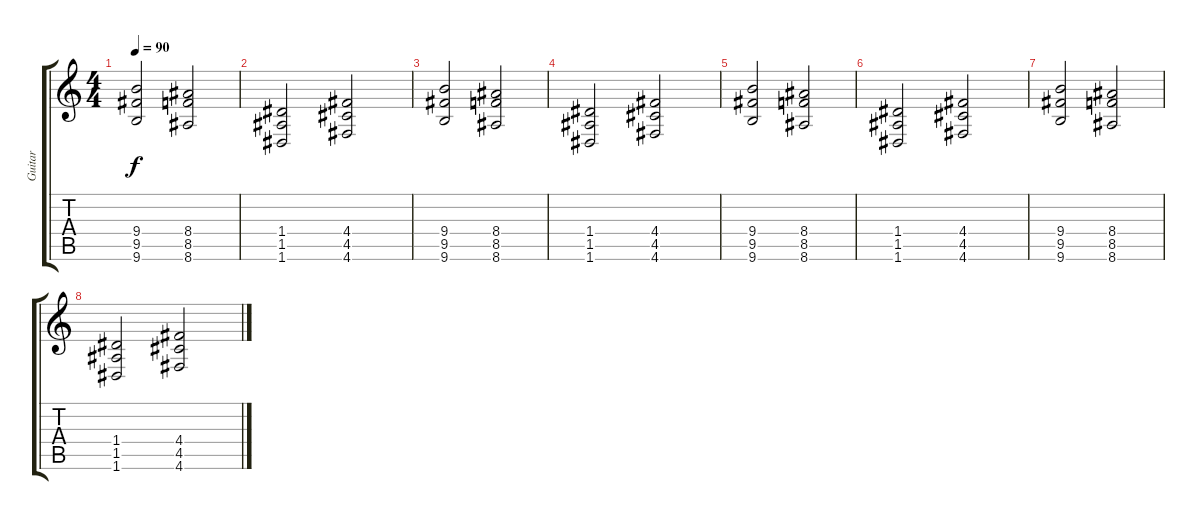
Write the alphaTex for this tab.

\track ("Guitar" "Guitar") {instrument overdrivenguitar}
\staff {score tabs}
\tuning (E4 B3 G3 D3 A2 D2) {hide}
\ts (4 4)
\tempo 90
\clef g2
\ks c
(9.4 9.5 9.6).2{dy f} (8.4 8.5 8.6).2 |
(1.4 1.5 1.6).2 (4.4 4.5 4.6).2 |
(9.4 9.5 9.6).2 (8.4 8.5 8.6).2 |
(1.4 1.5 1.6).2 (4.4 4.5 4.6).2 |
(9.4 9.5 9.6).2 (8.4 8.5 8.6).2 |
(1.4 1.5 1.6).2 (4.4 4.5 4.6).2 |
(9.4 9.5 9.6).2 (8.4 8.5 8.6).2 |
(1.4 1.5 1.6).2 (4.4 4.5 4.6).2
